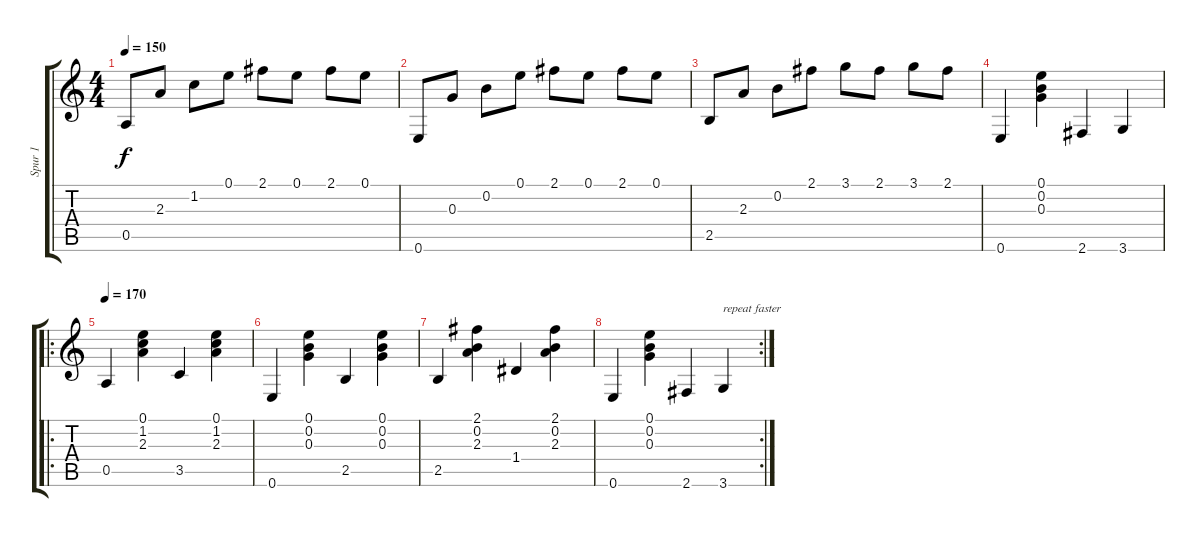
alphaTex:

\track ("Spur 1" "Spur 1") {instrument acousticguitarnylon}
\staff {score tabs}
\tuning (E4 B3 G3 D3 A2 E2) {hide}
\ts (4 4)
\tempo 150
\clef g2
\ks c
0.5.8{dy f} 2.3.8 1.2.8 0.1.8 2.1.8 0.1.8 2.1.8 0.1.8 |
0.6.8 0.3.8 0.2.8 0.1.8 2.1.8 0.1.8 2.1.8 0.1.8 |
2.5.8 2.3.8 0.2.8 2.1.8 3.1.8 2.1.8 3.1.8 2.1.8 |
0.6.4 (0.1 0.2 0.3).4 2.6.4 3.6.4 |
\ro
\tempo 170
0.5.4 (0.1 1.2 2.3).4 3.5.4 (0.1 1.2 2.3).4 |
0.6.4 (0.1 0.2 0.3).4 2.5.4 (0.1 0.2 0.3).4 |
2.5.4 (2.1 0.2 2.3).4 1.4.4 (2.1 0.2 2.3).4 |
\rc 2
0.6.4 (0.1 0.2 0.3).4 2.6.4 3.6.4{txt "repeat faster"}
